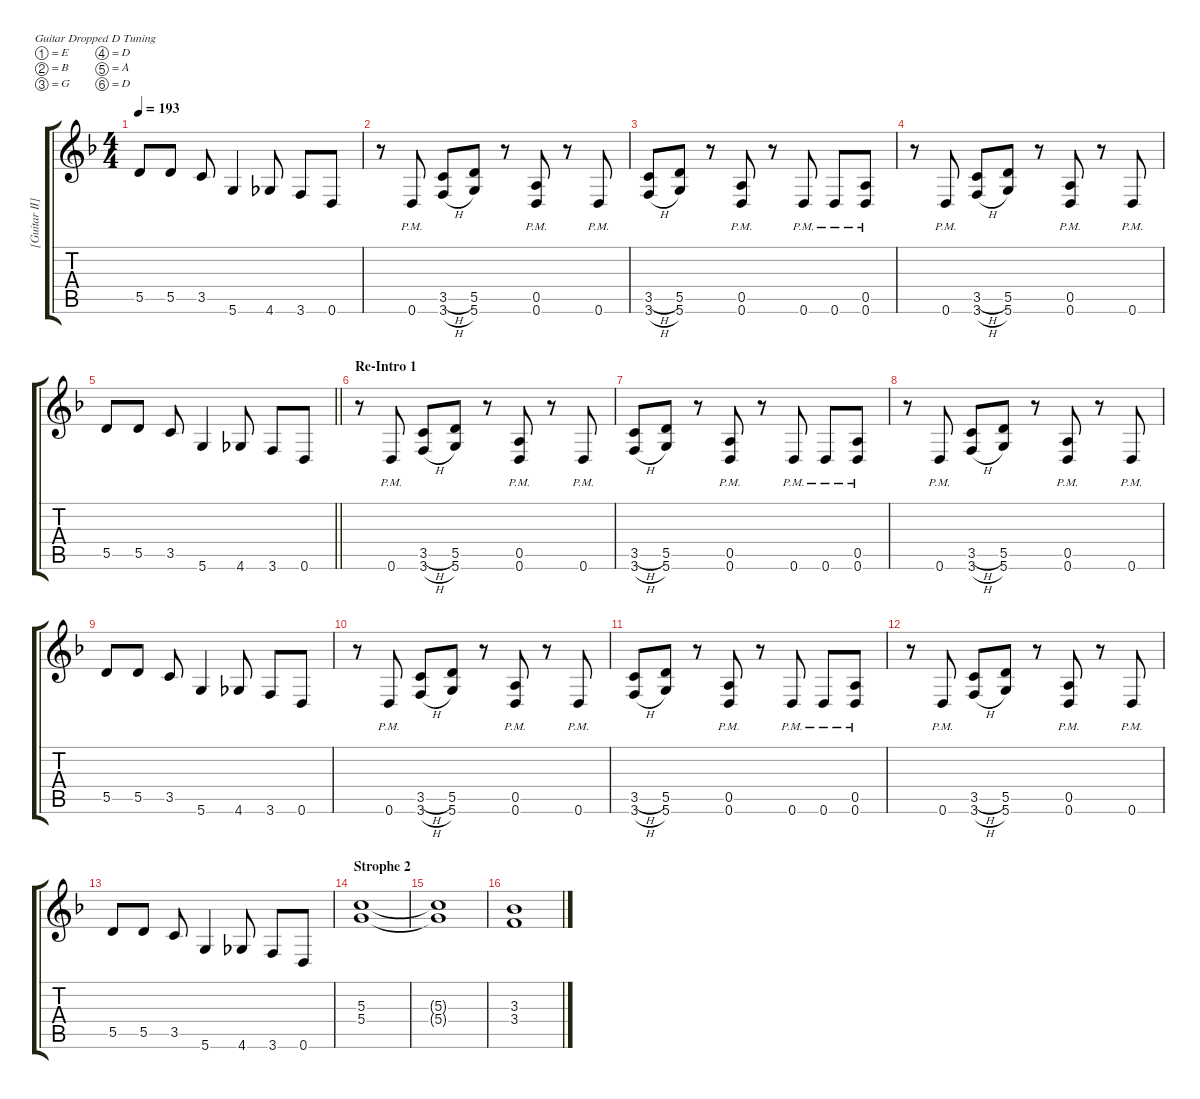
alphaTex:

\hideDynamics
\bracketExtendMode groupsimilarinstruments
\firstSystemTrackNameMode fullname
\otherSystemsTrackNameMode fullname
\otherSystemsTrackNameOrientation horizontal
\track ("[Guitar II]" "E-Gt") {instrument distortionguitar}
\staff {score tabs}
\tuning (E4 B3 G3 D3 A2 D2)
\ts (4 4)
\tempo 193
\clef g2
\ks f
5.5.8{dy f} 5.5.8 3.5.8 5.6.4 4.6.8 3.6.8 0.6.8 |
r.8 0.6{pm}.8 (3.5{h} 3.6{h}).8 (5.5 5.6).8 r.8 (0.5{pm} 0.6{pm}).8 r.8 0.6{pm}.8 |
(3.5{h} 3.6{h}).8 (5.5 5.6).8 r.8 (0.5{pm} 0.6{pm}).8 r.8 0.6{pm}.8 0.6{pm}.8 (0.5{pm} 0.6{pm}).8 |
r.8 0.6{pm}.8 (3.5{h} 3.6{h}).8 (5.5 5.6).8 r.8 (0.5{pm} 0.6{pm}).8 r.8 0.6{pm}.8 |
\barLineRight lightlight
5.5.8 5.5.8 3.5.8 5.6.4 4.6.8 3.6.8 0.6.8 |
\section ("" "Re-Intro 1")
r.8 0.6{pm}.8 (3.5{h} 3.6{h}).8 (5.5 5.6).8 r.8 (0.5{pm} 0.6{pm}).8 r.8 0.6{pm}.8 |
(3.5{h} 3.6{h}).8 (5.5 5.6).8 r.8 (0.5{pm} 0.6{pm}).8 r.8 0.6{pm}.8 0.6{pm}.8 (0.5{pm} 0.6{pm}).8 |
r.8 0.6{pm}.8 (3.5{h} 3.6{h}).8 (5.5 5.6).8 r.8 (0.5{pm} 0.6{pm}).8 r.8 0.6{pm}.8 |
5.5.8 5.5.8 3.5.8 5.6.4 4.6.8 3.6.8 0.6.8 |
r.8 0.6{pm}.8 (3.5{h} 3.6{h}).8 (5.5 5.6).8 r.8 (0.5{pm} 0.6{pm}).8 r.8 0.6{pm}.8 |
(3.5{h} 3.6{h}).8 (5.5 5.6).8 r.8 (0.5{pm} 0.6{pm}).8 r.8 0.6{pm}.8 0.6{pm}.8 (0.5{pm} 0.6{pm}).8 |
r.8 0.6{pm}.8 (3.5{h} 3.6{h}).8 (5.5 5.6).8 r.8 (0.5{pm} 0.6{pm}).8 r.8 0.6{pm}.8 |
5.5.8 5.5.8 3.5.8 5.6.4 4.6.8 3.6.8 0.6.8 |
\section ("" "Strophe 2")
(5.3 5.4).1 |
(5.3{t} 5.4{t}).1 |
(3.3 3.4).1
